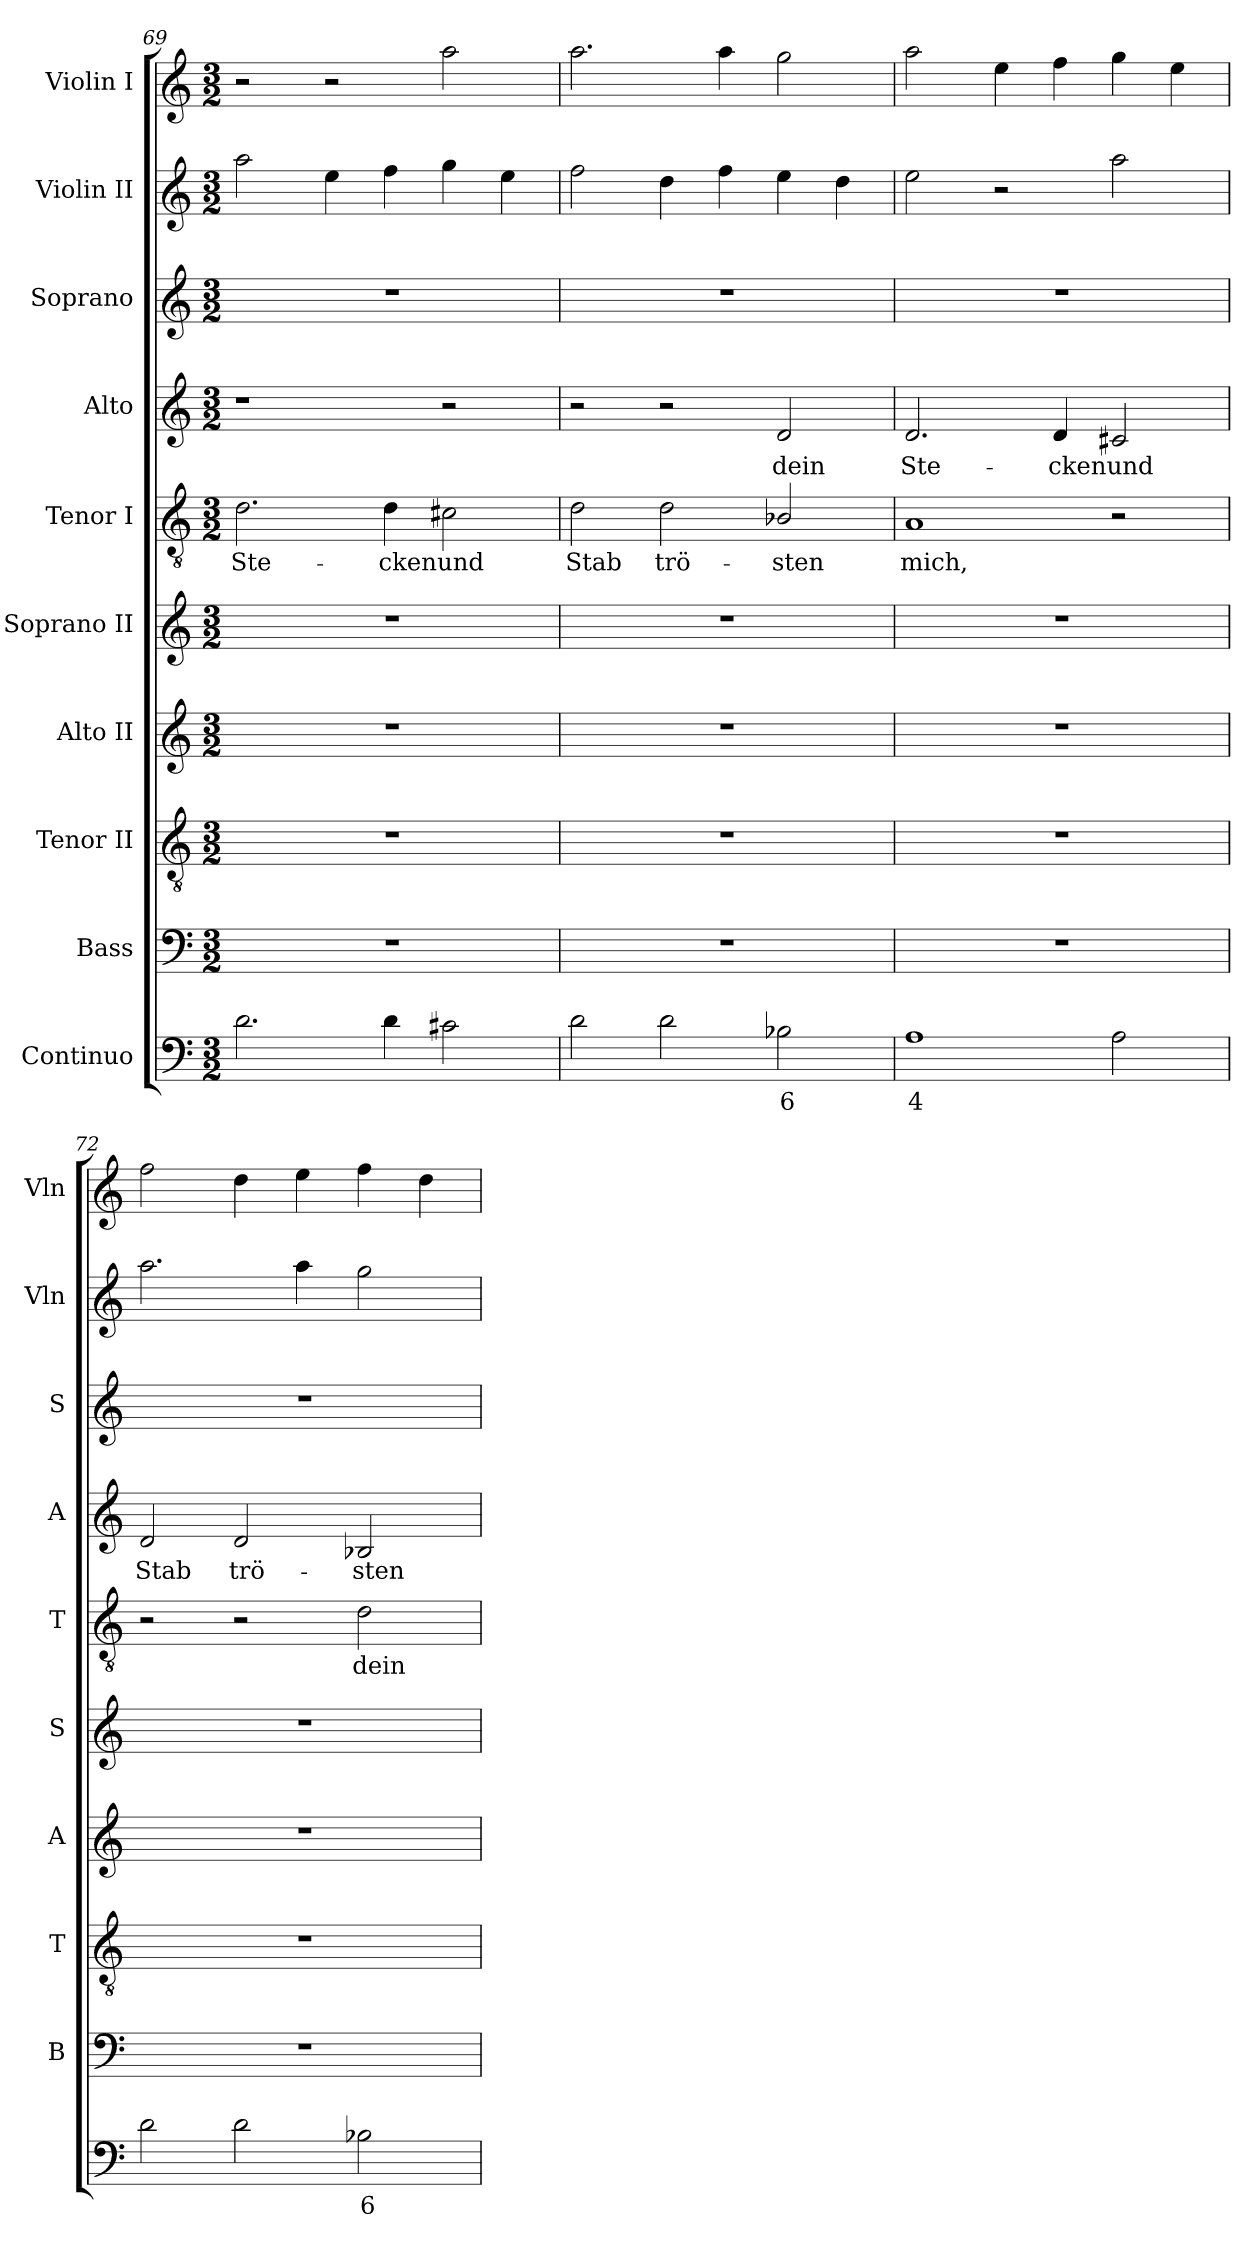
**kern	**text	**kern	**kern	**kern	**kern	**kern	**text	**kern	**text	**kern	**kern	**kern
*part10	*part10	*part9	*part8	*part7	*part6	*part5	*part5	*part4	*part4	*part3	*part2	*part1
*staff10	*staff10	*staff9	*staff8	*staff7	*staff6	*staff5	*staff5	*staff4	*staff4	*staff3	*staff2	*staff1
*I"Continuo	*	*I"Bass	*I"Tenor II	*I"Alto II	*I"Soprano II	*I"Tenor I	*	*I"Alto	*	*I"Soprano	*I"Violin II	*I"Violin I
*	*	*I'B	*I'T	*I'A	*I'S	*I'T	*	*I'A	*	*I'S	*I'Vln	*I'Vln
*clefF4	*	*clefF4	*clefGv2	*clefG2	*clefG2	*clefGv2	*	*clefG2	*	*clefG2	*clefG2	*clefG2
*k[]	*	*k[]	*k[]	*k[]	*k[]	*k[]	*	*k[]	*	*k[]	*k[]	*k[]
*C:	*	*C:	*C:	*C:	*C:	*C:	*	*C:	*	*C:	*C:	*C:
*M3/2	*	*M3/2	*M3/2	*M3/2	*M3/2	*M3/2	*	*M3/2	*	*M3/2	*M3/2	*M3/2
=69	=69	=69	=69	=69	=69	=69	=69	=69	=69	=69	=69	=69
!	!	!	!	!	!	!	!LO:LY:b	!	!	!	!	!
2.d	.	1.r	1.r	1.r	1.r	2.d	Ste-	1r	.	1.r	2aa	2r
.	.	.	.	.	.	.	.	.	.	.	4ee	2r
!	!	!	!	!	!	!	!LO:LY:b	!	!	!	!	!
4d	.	.	.	.	.	4d	-cken	.	.	.	4ff	.
!	!	!	!	!	!	!	!LO:LY:b	!	!	!	!	!
2c#X	.	.	.	.	.	2c#X	und	2r	.	.	4gg	2aa
.	.	.	.	.	.	.	.	.	.	.	4ee	.
=70	=70	=70	=70	=70	=70	=70	=70	=70	=70	=70	=70	=70
!	!	!	!	!	!	!	!LO:LY:b	!	!	!	!	!
2d	.	1.r	1.r	1.r	1.r	2d	Stab	2r	.	1.r	2ff	2.aa
!	!	!	!	!	!	!	!LO:LY:b	!	!	!	!	!
2d	.	.	.	.	.	2d	trö-	2r	.	.	4dd	.
.	.	.	.	.	.	.	.	.	.	.	4ff	4aa
!	!LO:LY:b	!	!	!	!	!	!LO:LY:b	!	!LO:LY:b	!	!	!
2B-X	6	.	.	.	.	2B-X/	-sten	2d	dein	.	4ee	2gg
.	.	.	.	.	.	.	.	.	.	.	4dd	.
=71	=71	=71	=71	=71	=71	=71	=71	=71	=71	=71	=71	=71
!	!LO:LY:b	!	!	!	!	!	!LO:LY:b	!	!LO:LY:b	!	!	!
1A	4	1.r	1.r	1.r	1.r	1A	mich,	2.d	Ste-	1.r	2ee	2aa
.	.	.	.	.	.	.	.	.	.	.	2r	4ee
!	!	!	!	!	!	!	!	!	!LO:LY:b	!	!	!
.	.	.	.	.	.	.	.	4d	-cken	.	.	4ff
!	!	!	!	!	!	!	!	!	!LO:LY:b	!	!	!
2A	.	.	.	.	.	2r	.	2c#X	und	.	2aa	4gg
.	.	.	.	.	.	.	.	.	.	.	.	4ee
=72	=72	=72	=72	=72	=72	=72	=72	=72	=72	=72	=72	=72
!	!	!	!	!	!	!	!	!	!LO:LY:b	!	!	!
2d	.	1.r	1.r	1.r	1.r	2r	.	2d	Stab	1.r	2.aa	2ff
!	!	!	!	!	!	!	!	!	!LO:LY:b	!	!	!
2d	.	.	.	.	.	2r	.	2d	trö-	.	.	4dd
.	.	.	.	.	.	.	.	.	.	.	4aa	4ee
!	!LO:LY:b	!	!	!	!	!	!LO:LY:b	!	!LO:LY:b	!	!	!
2B-X	6	.	.	.	.	2d	dein	2B-X	-sten	.	2gg	4ff
.	.	.	.	.	.	.	.	.	.	.	.	4dd
=	=	=	=	=	=	=	=	=	=	=	=	=
*-	*-	*-	*-	*-	*-	*-	*-	*-	*-	*-	*-	*-
